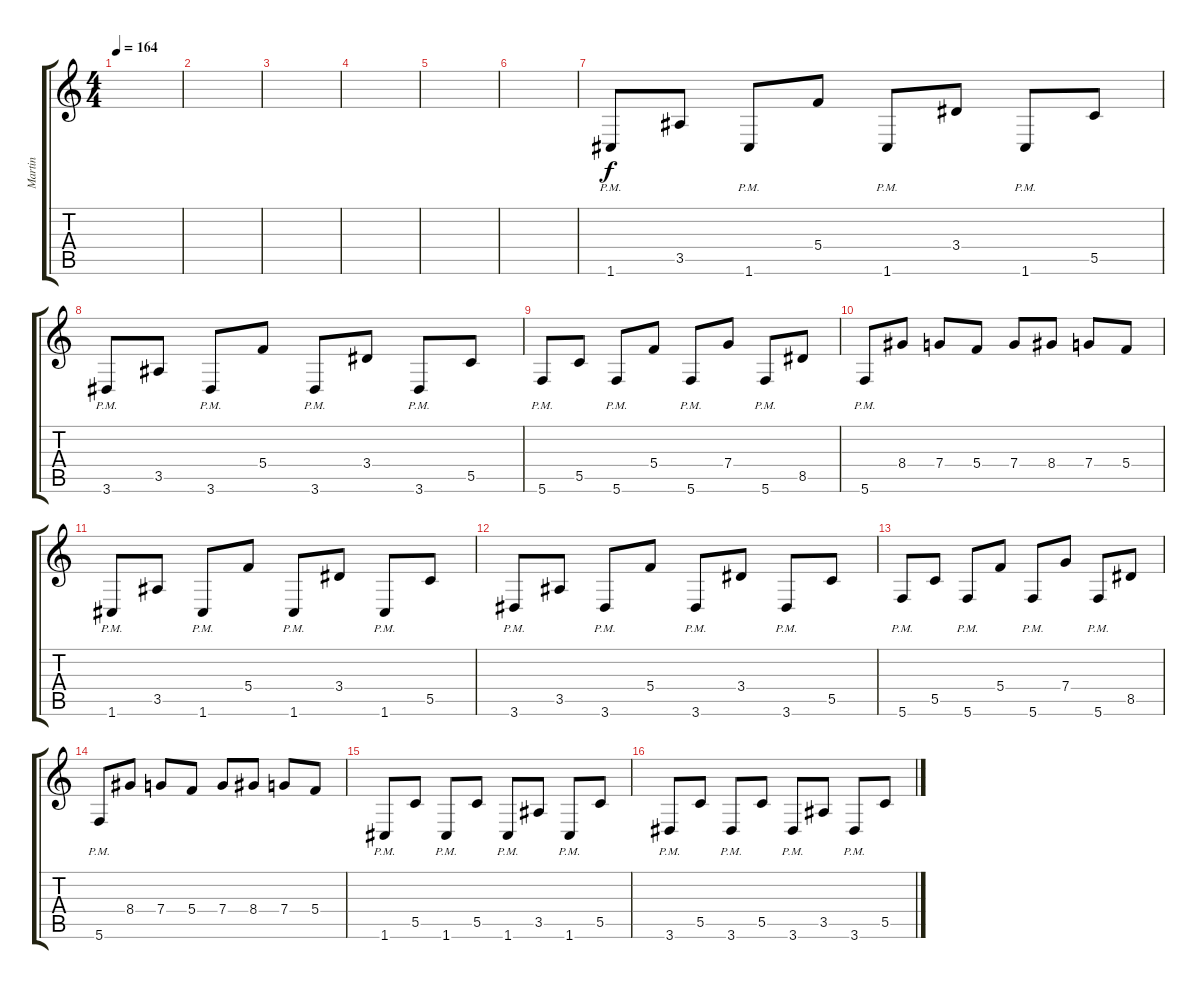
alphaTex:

\track ("Martin" "Martin") {instrument distortionguitar}
\staff {score tabs}
\tuning (D4 A3 F3 C3 G2 C2) {hide}
\ts (4 4)
\tempo 164
\clef g2
\ks c
|
|
|
|
|
|
1.6{pm}.8 3.5.8 1.6{pm}.8 5.4.8 1.6{pm}.8 3.4.8 1.6{pm}.8 5.5.8 |
3.6{pm}.8 3.5.8 3.6{pm}.8 5.4.8 3.6{pm}.8 3.4.8 3.6{pm}.8 5.5.8 |
5.6{pm}.8 5.5.8 5.6{pm}.8 5.4.8 5.6{pm}.8 7.4.8 5.6{pm}.8 8.5.8 |
5.6{pm}.8 8.4.8 7.4.8 5.4.8 7.4.8 8.4.8 7.4.8 5.4.8 |
1.6{pm}.8 3.5.8 1.6{pm}.8 5.4.8 1.6{pm}.8 3.4.8 1.6{pm}.8 5.5.8 |
3.6{pm}.8 3.5.8 3.6{pm}.8 5.4.8 3.6{pm}.8 3.4.8 3.6{pm}.8 5.5.8 |
5.6{pm}.8 5.5.8 5.6{pm}.8 5.4.8 5.6{pm}.8 7.4.8 5.6{pm}.8 8.5.8 |
5.6{pm}.8 8.4.8 7.4.8 5.4.8 7.4.8 8.4.8 7.4.8 5.4.8 |
1.6{pm}.8 5.5.8 1.6{pm}.8 5.5.8 1.6{pm}.8 3.5.8 1.6{pm}.8 5.5.8 |
3.6{pm}.8 5.5.8 3.6{pm}.8 5.5.8 3.6{pm}.8 3.5.8 3.6{pm}.8 5.5.8
